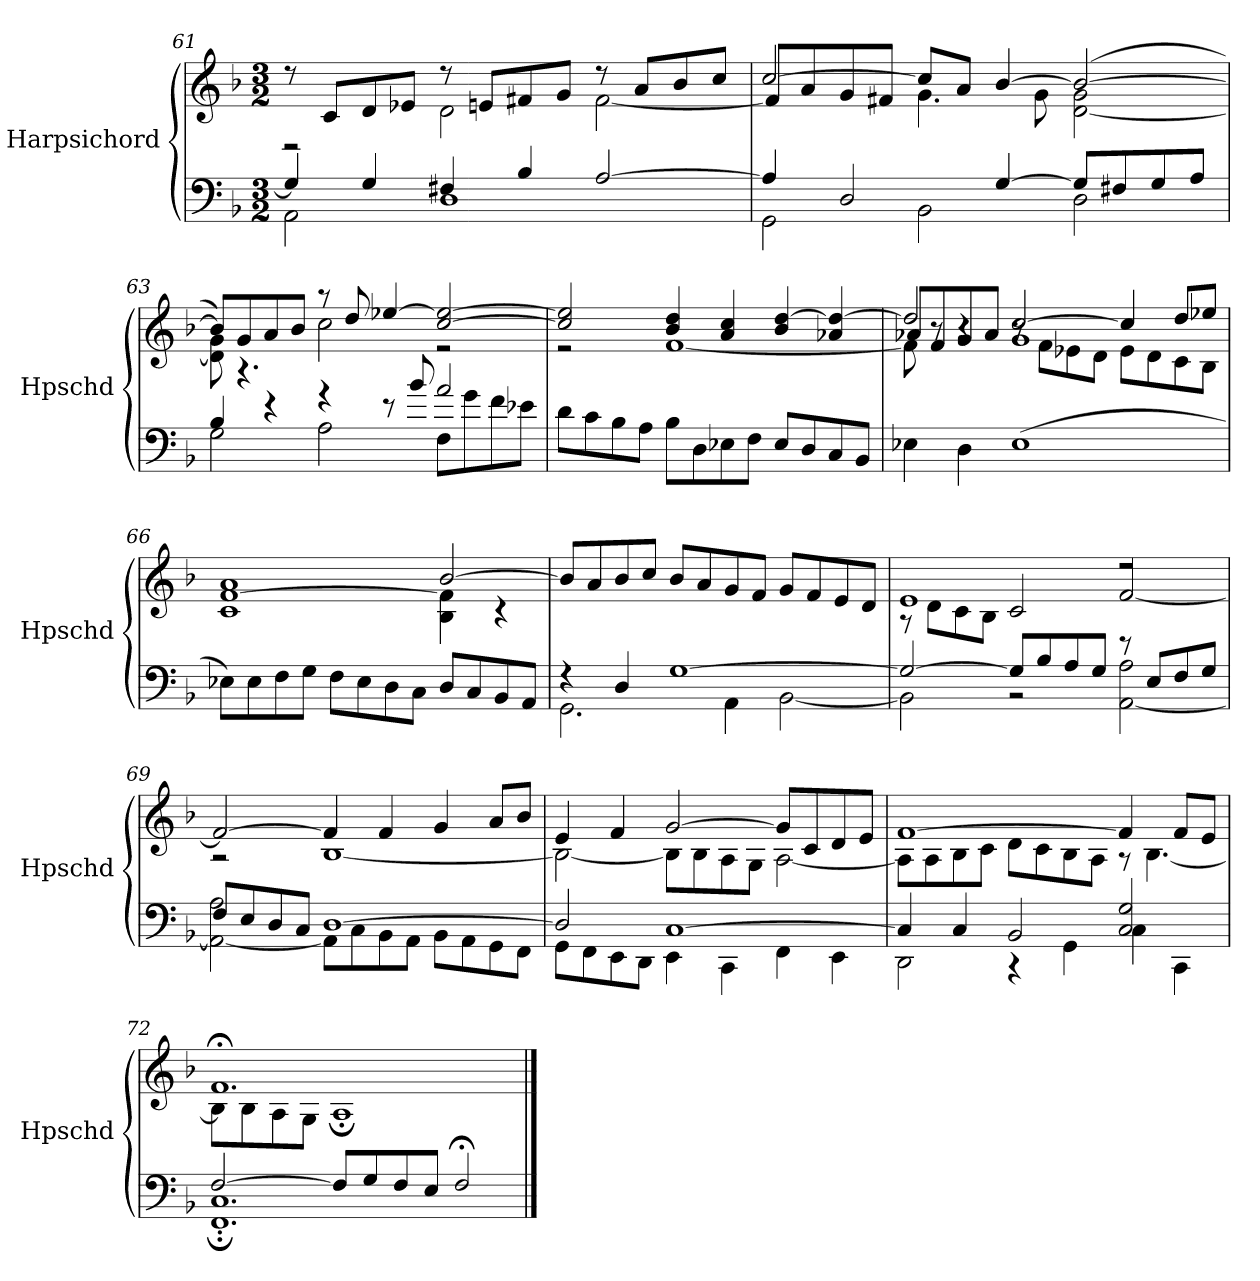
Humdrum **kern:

**kern	**kern
*part1	*part1
*staff2	*staff1
*I"Harpsichord	*
*I'Hpschd	*
*clefF4	*clefG2
*k[b-]	*k[b-]
*F:	*F:
*M3/2	*M3/2
=61	=61
*^	*^
4G/]	2AA\	8r	2r
.	.	8c/L	.
4G/	.	8d/	.
.	.	8e-X/J	.
4F#X/	1D	8r	2d\
.	.	8en/L	.
4B-/	.	8f#X/	.
.	.	8g/J	.
[2A/	.	8r	[2f#\
.	.	8a/L	.
.	.	8b-/	.
.	.	8cc/J	.
=62	=62	=62	=62
4A/]	2GG\	[2cc/	8f#/L]
.	.	.	8a/
2D/	.	.	8g/
.	.	.	8f#X/J
.	2BB-\	8cc/L]	4.g\
.	.	8a/J	.
[4G/	.	[4b-/	.
.	.	.	8g\
8G/L]	2D\	(2b-/_	[2d\ 2g\
8F#X/	.	.	.
8G/	.	.	.
8A/J	.	.	.
=63	=63	=63	=63
4B-/	2G\	8b-/L]	8d]\ 8g\)
.	.	8g/	4.r
4r	.	8a/	.
.	.	8b-/J	.
4r	2A\	8r	2cc\
.	.	8dd/	.
8r	.	[4ee-X/	.
8b-/	.	.	.
2a/	8F\L	[2cc/ 2ee-_/	2r
.	8g\	.	.
.	8f\	.	.
.	8e-X\J	.	.
*v	*v	*	*
=64	=64	=64
8d\L	2cc]/ 2ee-]/	2r
8c\	.	.
8B-\	.	.
8A\J	.	.
8B-\L	4b-/ 4dd/	[1f
8D\	.	.
8E-X\	4a/ 4cc/	.
8F\J	.	.
8E-/L	4b-/ [4dd/	.
8D/	.	.
8C/	4a-X/ 4dd_/	.
8BB-/J	.	.
=65	=65	=65
*	*	*^
4E-X\	2dd/]	8a-X/L	8f\]
.	.	8f/	8r
4D\	.	8g/	4r
.	.	8a-/J	.
(1E-	[2cc/	1g	8r
.	.	.	8f\L
.	.	.	8e-X\
.	.	.	8d\J
.	4cc/]	.	8e-\L
.	.	.	8d\
.	8dd/L	.	8c\
.	8ee-X/J	.	8B-\J
*	*	*v	*v
=66	=66	=66
8E-X\L)	[1f 1a	1c
8E-\	.	.
8F\	.	.
8G\J	.	.
8F\L	.	.
8E-\	.	.
8D\	.	.
8C\J	.	.
8D/L	[2b-/	4B-\ 4f]\
8C/	.	.
8BB-/	.	4r
8AA/J	.	.
*	*v	*v
=67	=67
*^	*
4r	2.GG\	8b-/L]
.	.	8a/
4D/	.	8b-/
.	.	8cc/J
[1G	.	8b-/L
.	.	8a/
.	4AA\	8g/
.	.	8f/J
.	[2BB-\	8g/L
.	.	8f/
.	.	8e/
.	.	8d/J
=68	=68	=68
*	*	*^
2G/_	2BB-\]	1e	8r
.	.	.	8d\L
.	.	.	8c\
.	.	.	8B-\J
8G/L]	2r	.	2c/
8B-/	.	.	.
8A/	.	.	.
8G/J	.	.	.
8r	[2AA\ 2A\	2r	[2f/
8E/L	.	.	.
8F/	.	.	.
8G/J	.	.	.
=69	=69	=69	=69
8F/L	2AA_\ 2A\	2f/_	2r
8E/	.	.	.
8D/	.	.	.
8C/J	.	.	.
[1D	8AA\L]	4f/]	[1B-
.	8C\	.	.
.	8BB-\	4f/	.
.	8AA\J	.	.
.	8BB-\L	4g/	.
.	8AA\	.	.
.	8GG\	8a/L	.
.	8FF\J	8b-/J	.
=70	=70	=70	=70
2D/]	8GG\L	4e/	2B-\_
.	8FF\	.	.
.	8EE\	4f/	.
.	8DD\J	.	.
[1C	4EE\	[2g/	8B-\L]
.	.	.	8B-\
.	4CC\	.	8A\
.	.	.	8G\J
.	4FF\	8g/L]	[2A\
.	.	8c/	.
.	4EE\	8d/	.
.	.	8e/J	.
=71	=71	=71	=71
4C/]	2DD\	[1f	8A\L]
.	.	.	8A\
4C/	.	.	8B-\
.	.	.	8c\J
2BB-/	4r	.	8d\L
.	.	.	8c\
.	4GG\	.	8B-\
.	.	.	8A\J
2C/ 2G/	4C\	4f/]	8r
.	.	.	[4.B-\
.	4CC\	8f/L	.
.	.	8e/J	.
=72	=72	=72	=72
[2F/	1.FF;<' 1.C;<'	1.f;<	8B-\L]
.	.	.	8B-\
.	.	.	8A\
.	.	.	8G\J
8F/L]	.	.	1A;<
8G/	.	.	.
8F/	.	.	.
8E/J	.	.	.
2F;</	.	.	.
*v	*v	*	*
*	*v	*v
==	==
*-	*-
